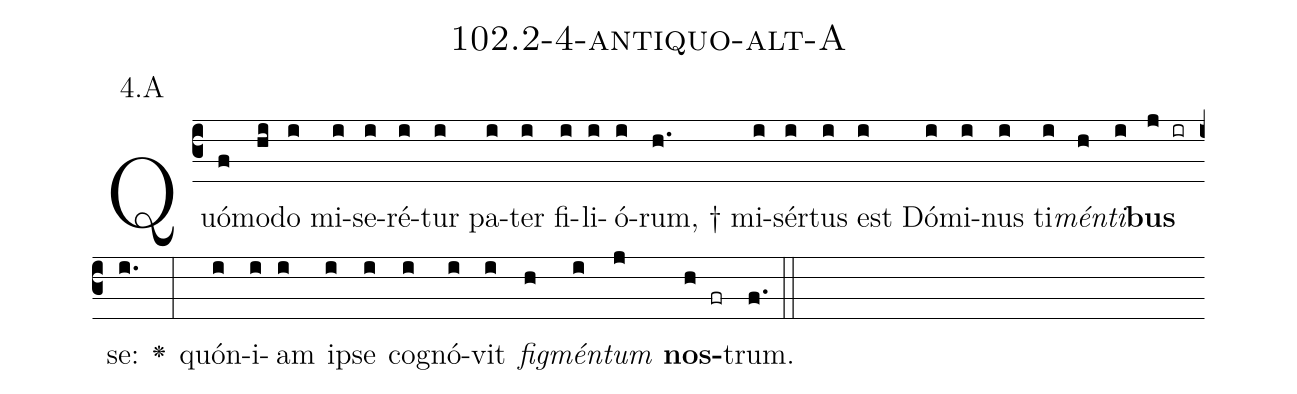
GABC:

name: 102.2-4-antiquo-alt-A;
annotation: 4.A;
%%
(c3)Quó(f)mo(hi)do(i) mi(i)se(i)ré(i)tur(i) pa(i)ter(i) fi(i)li(i)ó(i)rum, †(h.) mi(i)sér(i)tus(i) est(i) Dó(i)mi(i)nus(i) ti(i)<i>mén</i>(h)<i>ti</i>(i)<b>bus</b>(j ir) se:(i.) <v>\greheightstar</v>(:) quón(i)i(i)am(i) ip(i)se(i) co(i)gnó(i)vit(i) <i>fig</i>(h)<i>mén</i>(i)<i>tum</i>(j) <b>nos</b>(h fr)trum.(f.) (::)


%E(i) u(h) o(i) u(j) a(h) e.(f.) (::)
